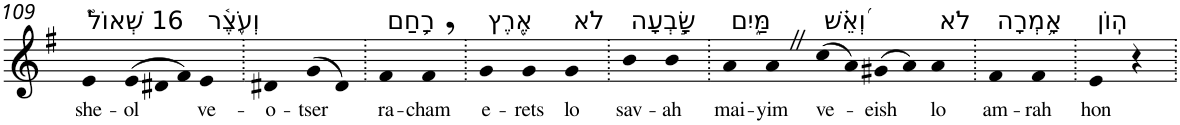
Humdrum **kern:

**kern	**text
*part1	*part1
*staff1	*staff1
*I"Piano	*
*I'Pno	*
!!LO:PB:g=z
*clefG2	*
*k[f#]	*
*G:	*
=109	=109
!LO:TX:a:t=16 שְׁאוֹל֮	!
!	!LO:LY:b
4e	she-
*Xtuplet	*
!	!LO:LY:b
(>12e	-ol
12d#X	.
12f#)	.
!LO:TX:a:t=וְעֹ֪צֶ֫ר	!
!	!LO:LY:b
4e	ve-
=110.	=110.
!	!LO:LY:b
4d#X	-o-
!	!LO:LY:b
(>8g	-tser
8d#)	.
=111.	=111.
!LO:TX:a:t=רָ֥חַם	!
!	!LO:LY:b
4f#	ra-
!	!LO:LY:b
4f#,	-cham
=112.	=112.
!LO:TX:a:t=אֶ֭רֶץ	!
!	!LO:LY:b
4g	e-
!	!LO:LY:b
4g	-rets
!LO:TX:a:t=לֹא	!
!	!LO:LY:b
4g	lo
=113.	=113.
!LO:TX:a:t=שָׂ֣בְעָה	!
!	!LO:LY:b
4b	sav-
!	!LO:LY:b
4b	-ah
=114.	=114.
!LO:TX:a:t=מַּ֑יִם	!
!	!LO:LY:b
4a	mai-
!	!LO:LY:b
4aZ	-yim
!LO:TX:a:t=וְ֝אֵ֗שׁ	!
!	!LO:LY:b
(>8cc	ve-
8a)	.
!	!LO:LY:b
(>8g#X	-eish
8a)	.
!LO:TX:a:t=לֹא	!
!	!LO:LY:b
4a	lo
=115.	=115.
!LO:TX:a:t=אָ֥מְרָה	!
!	!LO:LY:b
4f#	am-
!	!LO:LY:b
4f#	-rah
=116.	=116.
!LO:TX:a:t=הֽוֹן	!
!	!LO:LY:b
4e	hon
4r	.
=.	=.
*-	*-
